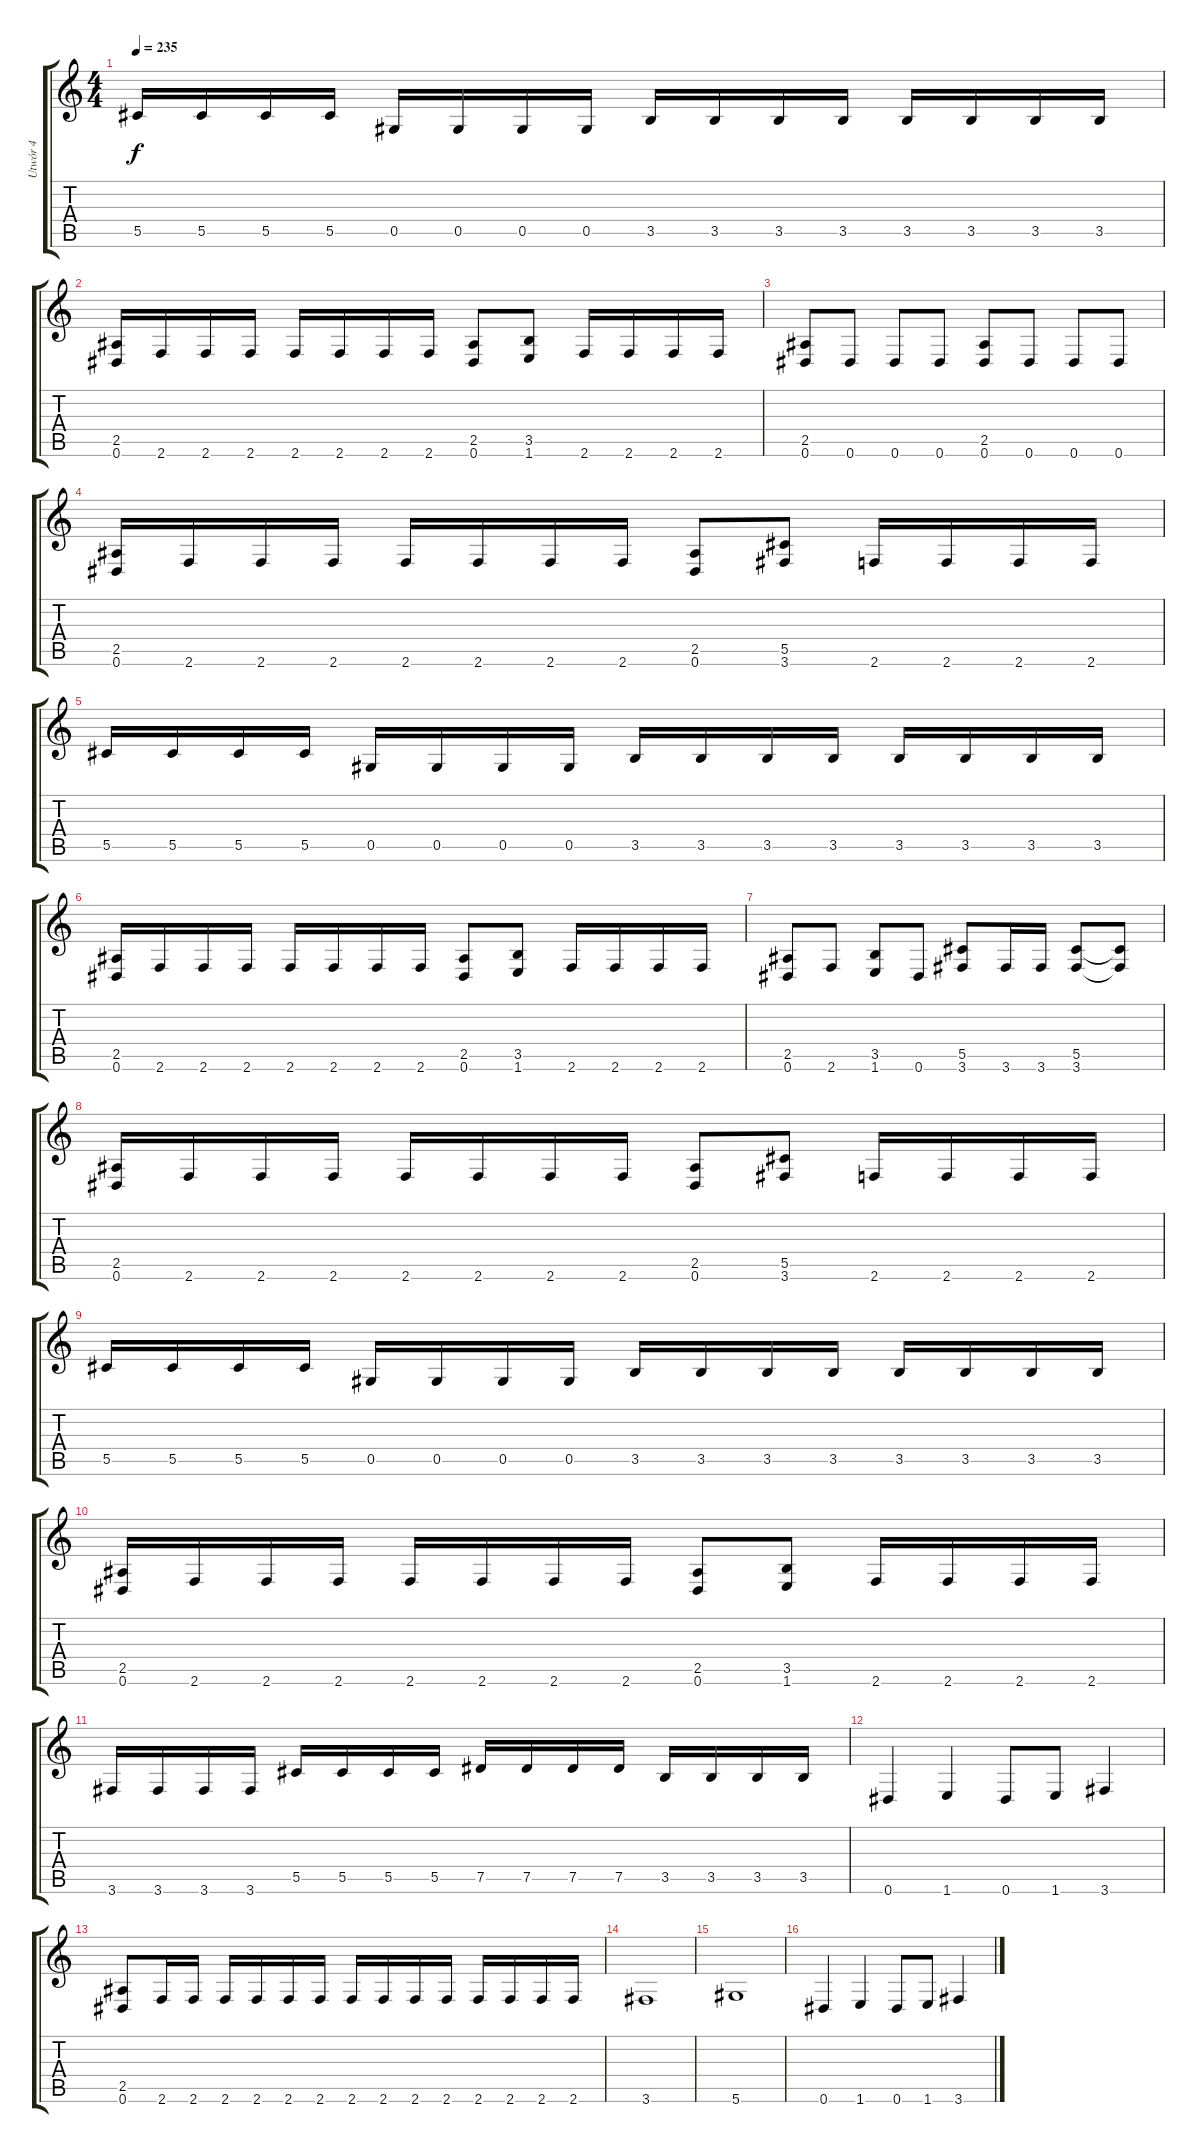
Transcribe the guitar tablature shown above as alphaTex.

\track ("Utwór 4" "Utwór 4") {instrument electricbasspick}
\staff {score tabs}
\tuning (Eb4 Bb3 Gb3 Db3 Ab2 Eb2) {hide}
\ts (4 4)
\tempo 235
\clef g2
\ks c
5.5.16{dy f} 5.5.16 5.5.16 5.5.16 0.5.16 0.5.16 0.5.16 0.5.16 3.5.16 3.5.16 3.5.16 3.5.16 3.5.16 3.5.16 3.5.16 3.5.16 |
(2.5 0.6).16 2.6.16 2.6.16 2.6.16 2.6.16 2.6.16 2.6.16 2.6.16 (2.5 0.6).8 (3.5 1.6).8 2.6.16 2.6.16 2.6.16 2.6.16 |
(2.5 0.6).8 0.6.8 0.6.8 0.6.8 (2.5 0.6).8 0.6.8 0.6.8 0.6.8 |
(2.5 0.6).16 2.6.16 2.6.16 2.6.16 2.6.16 2.6.16 2.6.16 2.6.16 (2.5 0.6).8 (5.5 3.6).8 2.6.16 2.6.16 2.6.16 2.6.16 |
5.5.16 5.5.16 5.5.16 5.5.16 0.5.16 0.5.16 0.5.16 0.5.16 3.5.16 3.5.16 3.5.16 3.5.16 3.5.16 3.5.16 3.5.16 3.5.16 |
(2.5 0.6).16 2.6.16 2.6.16 2.6.16 2.6.16 2.6.16 2.6.16 2.6.16 (2.5 0.6).8 (3.5 1.6).8 2.6.16 2.6.16 2.6.16 2.6.16 |
(2.5 0.6).8 2.6.8 (3.5 1.6).8 0.6.8 (5.5 3.6).8 3.6.16 3.6.16 (5.5 3.6).8 (5.5{t} 3.6{t}).8 |
(2.5 0.6).16 2.6.16 2.6.16 2.6.16 2.6.16 2.6.16 2.6.16 2.6.16 (2.5 0.6).8 (5.5 3.6).8 2.6.16 2.6.16 2.6.16 2.6.16 |
5.5.16 5.5.16 5.5.16 5.5.16 0.5.16 0.5.16 0.5.16 0.5.16 3.5.16 3.5.16 3.5.16 3.5.16 3.5.16 3.5.16 3.5.16 3.5.16 |
(2.5 0.6).16 2.6.16 2.6.16 2.6.16 2.6.16 2.6.16 2.6.16 2.6.16 (2.5 0.6).8 (3.5 1.6).8 2.6.16 2.6.16 2.6.16 2.6.16 |
3.6.16 3.6.16 3.6.16 3.6.16 5.5.16 5.5.16 5.5.16 5.5.16 7.5.16 7.5.16 7.5.16 7.5.16 3.5.16 3.5.16 3.5.16 3.5.16 |
0.6.4 1.6.4 0.6.8 1.6.8 3.6.4 |
(2.5 0.6).8 2.6.16 2.6.16 2.6.16 2.6.16 2.6.16 2.6.16 2.6.16 2.6.16 2.6.16 2.6.16 2.6.16 2.6.16 2.6.16 2.6.16 |
3.6.1 |
5.6.1 |
0.6.4 1.6.4 0.6.8 1.6.8 3.6.4
